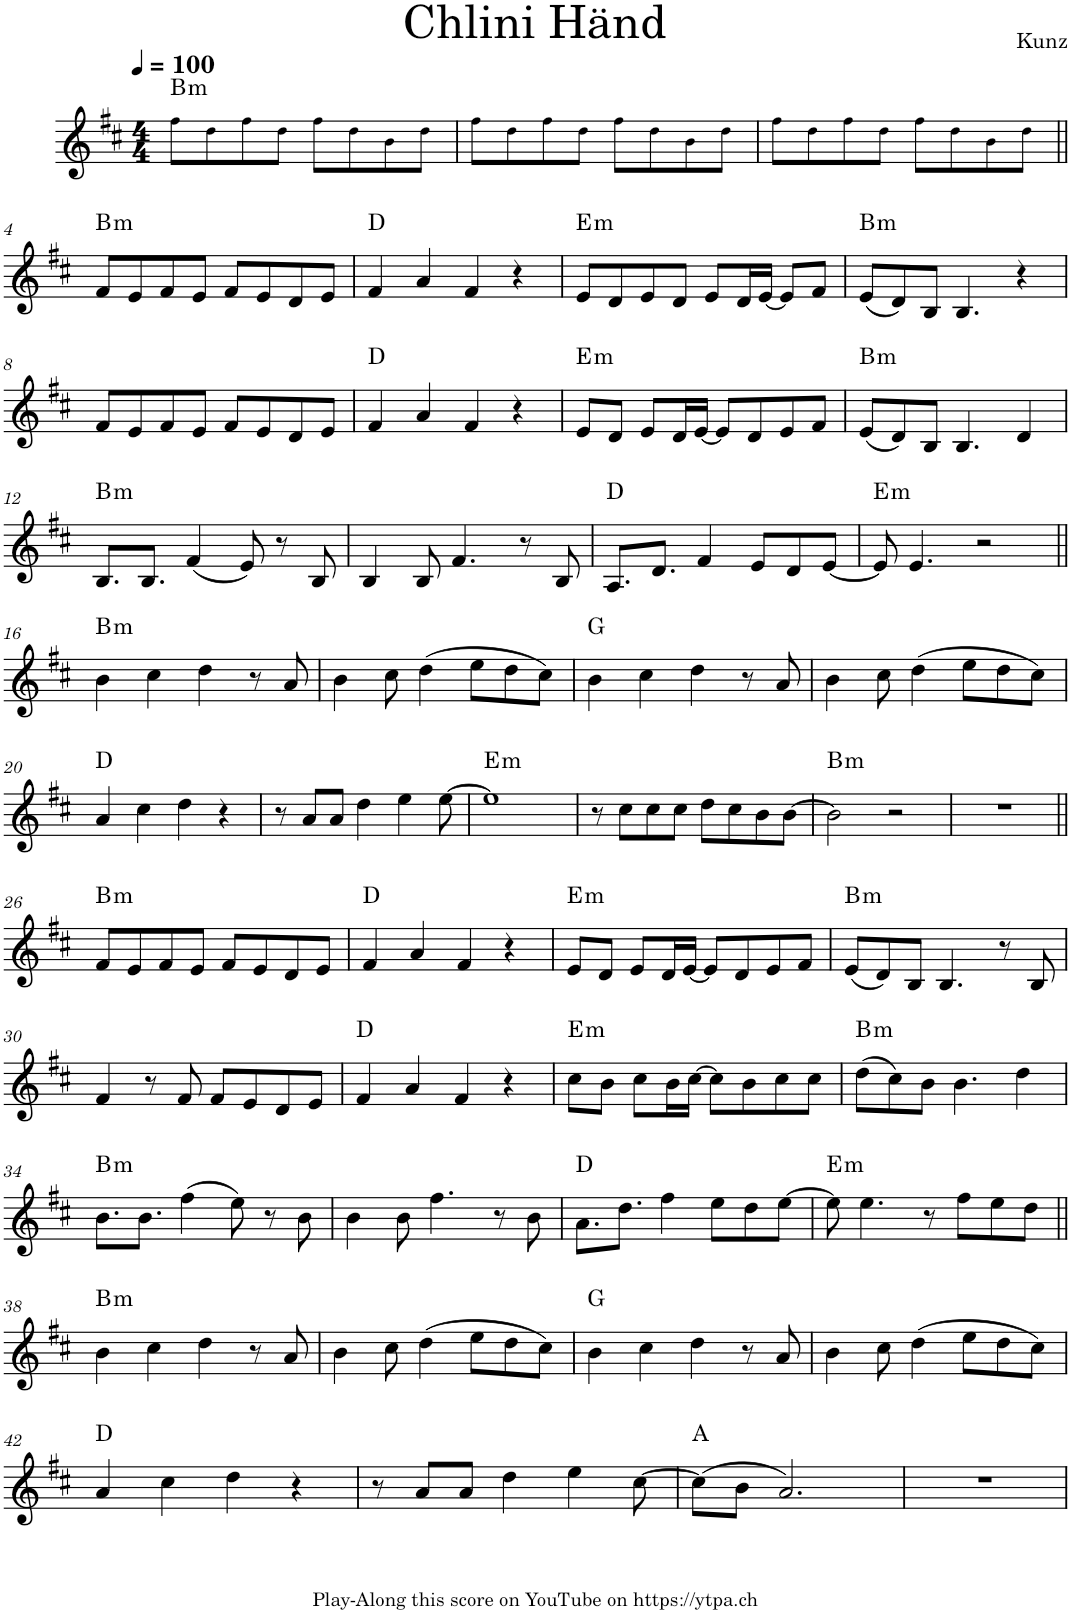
**kern	**harte
*part1	*part1
*staff1	*
*I"Piano	*
*I'Pno.	*
*clefG2	*
*k[f#c#]	*
*M4/4	*
*MM100	*
=1	=1
!	!LO:H:kt=m
8ff#!\L	B:min
8dd!\	.
8ff#!\	.
8dd!\J	.
8ff#!\L	.
8dd!\	.
8b!\	.
8dd!\J	.
=2	=2
8ff#!\L	.
8dd!\	.
8ff#!\	.
8dd!\J	.
8ff#!\L	.
8dd!\	.
8b!\	.
8dd!\J	.
=3	=3
8ff#!\L	.
8dd!\	.
8ff#!\	.
8dd!\J	.
8ff#!\L	.
8dd!\	.
8b!\	.
8dd!\J	.
!!LO:LB:g=z
=4||	=4||
!	!LO:H:kt=m
8f#/L	B:min
8e/	.
8f#/	.
8e/J	.
8f#/L	.
8e/	.
8d/	.
8e/J	.
=5	=5
4f#/	D:maj
4a/	.
4f#/	.
4r	.
=6	=6
!	!LO:H:kt=m
8e/L	E:min
8d/	.
8e/	.
8d/J	.
8e/L	.
16d/L	.
[16e/JJ	.
8e/L]	.
8f#/J	.
=7	=7
!	!LO:H:kt=m
(8e/L	B:min
8d/)	.
8B/J	.
4.B/	.
4r	.
!!LO:LB:g=z
=8	=8
8f#/L	.
8e/	.
8f#/	.
8e/J	.
8f#/L	.
8e/	.
8d/	.
8e/J	.
=9	=9
4f#/	D:maj
4a/	.
4f#/	.
4r	.
=10	=10
!	!LO:H:kt=m
8e/L	E:min
8d/J	.
8e/L	.
16d/L	.
[16e/JJ	.
8e/L]	.
8d/	.
8e/	.
8f#/J	.
=11	=11
!	!LO:H:kt=m
(8e/L	B:min
8d/)	.
8B/J	.
4.B/	.
4d/	.
!!LO:LB:g=z
=12	=12
!	!LO:H:kt=m
8.B/L	B:min
8.B/J	.
(4f#/	.
8e/)	.
8r	.
8B/	.
=13	=13
4B/	.
8B/	.
4.f#/	.
8r	.
8B/	.
=14	=14
8.A/L	D:maj
8.d/J	.
4f#/	.
8e/L	.
8d/	.
[8e/J	.
=15	=15
!	!LO:H:kt=m
8e/]	E:min
4.e/	.
2r	.
!!LO:LB:g=z
=16||	=16||
!	!LO:H:kt=m
4b\	B:min
4cc#\	.
4dd\	.
8r	.
8a/	.
=17	=17
4b\	.
8cc#\	.
(4dd\	.
8ee\L	.
8dd\	.
8cc#\J)	.
=18	=18
4b\	G:maj
4cc#\	.
4dd\	.
8r	.
8a/	.
=19	=19
4b\	.
8cc#\	.
(4dd\	.
8ee\L	.
8dd\	.
8cc#\J)	.
!!LO:LB:g=z
=20	=20
4a/	D:maj
4cc#\	.
4dd\	.
4r	.
=21	=21
8r	.
8a/L	.
8a/J	.
4dd\	.
4ee\	.
[8ee\	.
=22	=22
!	!LO:H:kt=m
1ee]	E:min
=23	=23
8r	.
8cc#\L	.
8cc#\	.
8cc#\J	.
8dd\L	.
8cc#\	.
8b\	.
[8b\J	.
=24	=24
!	!LO:H:kt=m
2b\]	B:min
2r	.
=25	=25
1r	.
!!LO:LB:g=z
=26||	=26||
!	!LO:H:kt=m
8f#/L	B:min
8e/	.
8f#/	.
8e/J	.
8f#/L	.
8e/	.
8d/	.
8e/J	.
=27	=27
4f#/	D:maj
4a/	.
4f#/	.
4r	.
=28	=28
!	!LO:H:kt=m
8e/L	E:min
8d/J	.
8e/L	.
16d/L	.
[16e/JJ	.
8e/L]	.
8d/	.
8e/	.
8f#/J	.
=29	=29
!	!LO:H:kt=m
(8e/L	B:min
8d/)	.
8B/J	.
4.B/	.
8r	.
8B/	.
!!LO:LB:g=z
=30	=30
4f#/	.
8r	.
8f#/	.
8f#/L	.
8e/	.
8d/	.
8e/J	.
=31	=31
4f#/	D:maj
4a/	.
4f#/	.
4r	.
=32	=32
!	!LO:H:kt=m
8cc#\L	E:min
8b\J	.
8cc#\L	.
16b\L	.
[16cc#\JJ	.
8cc#\L]	.
8b\	.
8cc#\	.
8cc#\J	.
=33	=33
!	!LO:H:kt=m
(8dd\L	B:min
8cc#\)	.
8b\J	.
4.b\	.
4dd\	.
!!LO:LB:g=z
=34	=34
!	!LO:H:kt=m
8.b\L	B:min
8.b\J	.
(4ff#\	.
8ee\)	.
8r	.
8b\	.
=35	=35
4b\	.
8b\	.
4.ff#\	.
8r	.
8b\	.
=36	=36
8.a\L	D:maj
8.dd\J	.
4ff#\	.
8ee\L	.
8dd\	.
[8ee\J	.
=37	=37
!	!LO:H:kt=m
8ee\]	E:min
4.ee\	.
8r	.
8ff#\L	.
8ee\	.
8dd\J	.
!!LO:LB:g=z
=38||	=38||
!	!LO:H:kt=m
4b\	B:min
4cc#\	.
4dd\	.
8r	.
8a/	.
=39	=39
4b\	.
8cc#\	.
(4dd\	.
8ee\L	.
8dd\	.
8cc#\J)	.
=40	=40
4b\	G:maj
4cc#\	.
4dd\	.
8r	.
8a/	.
=41	=41
4b\	.
8cc#\	.
(4dd\	.
8ee\L	.
8dd\	.
8cc#\J)	.
!!LO:LB:g=z
=42	=42
4a/	D:maj
4cc#\	.
4dd\	.
4r	.
=43	=43
8r	.
8a/L	.
8a/J	.
4dd\	.
4ee\	.
[8cc#\	.
=44	=44
(8cc#\L]	A:maj
8b\J	.
2.a/)	.
=45	=45
1r	.
=	=
*-	*-
